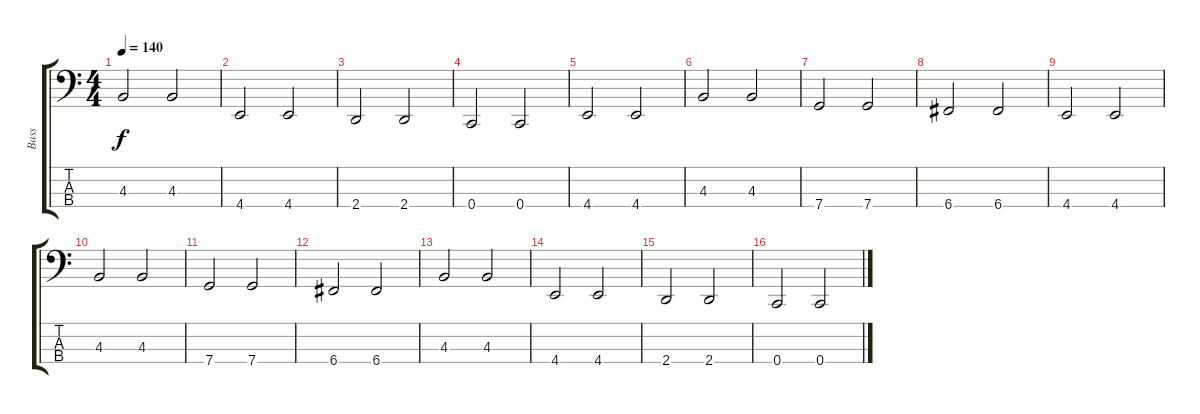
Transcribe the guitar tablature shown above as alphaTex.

\track ("Bass" "Bass") {instrument electricbassfinger}
\staff {score tabs}
\tuning (F2 C2 G1 C1) {hide}
\ts (4 4)
\tempo 140
\clef f4
\ks c
4.3.2{dy f} 4.3.2 |
4.4.2 4.4.2 |
2.4.2 2.4.2 |
0.4.2 0.4.2 |
4.4.2 4.4.2 |
4.3.2 4.3.2 |
7.4.2 7.4.2 |
6.4.2 6.4.2 |
4.4.2 4.4.2 |
4.3.2 4.3.2 |
7.4.2 7.4.2 |
6.4.2 6.4.2 |
4.3.2 4.3.2 |
4.4.2 4.4.2 |
2.4.2 2.4.2 |
0.4.2 0.4.2
